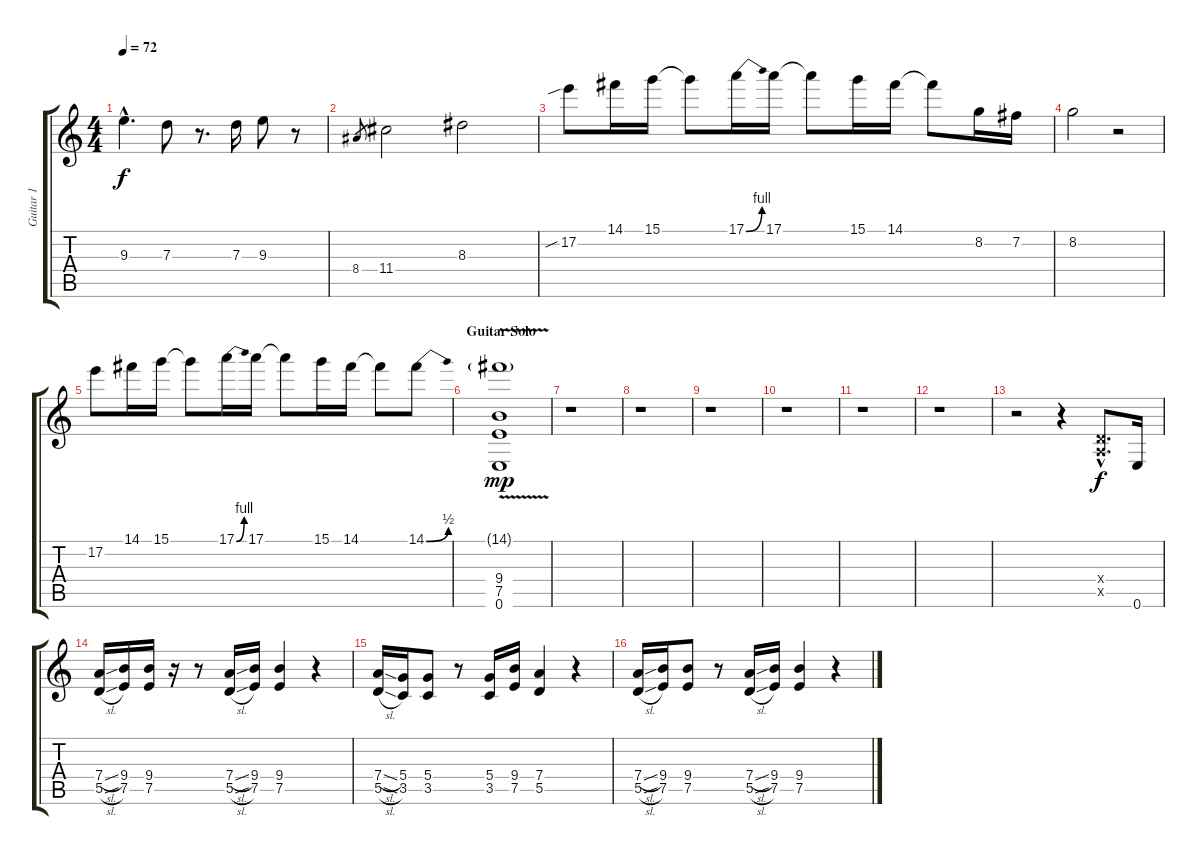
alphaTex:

\track ("Guitar 1" "Guitar 1") {instrument distortionguitar}
\staff {score tabs}
\tuning (E4 B3 G3 D3 A2 E2) {hide}
\ts (4 4)
\tempo 72
\clef g2
\ks c
9.3{hac}.4{d dy f} 7.3.8 r.8{d} 7.3.16 9.3.8 r.8 |
8.4.8{gr} 11.4.2 8.3.2 |
17.2{sib}.8 14.1.16 15.1.16 15.1{t}.8 17.1{be (bend 0 0 60 4)}.16 17.1.16 17.1{t}.8 15.1.16 14.1.16 14.1{t}.8 8.2.16 7.2.16 |
8.2.2 r.2 |
17.2.8 14.1.16 15.1.16 15.1{t}.8 17.1{be (bend 0 0 60 4)}.16 17.1.16 17.1{t}.8 15.1.16 14.1.16 14.1{t}.8 14.1{be (bend 0 0 60 2)}.8 |
\section ("" "Guitar Solo")
(14.1{v g} 9.4 7.5 0.6).1{dy mp} |
r.1 |
r.1 |
r.1 |
r.1 |
r.1 |
r.1 |
r.2 r.4 (0.4{hac x} 0.5{hac x}).8{d dy f} 0.6.16 |
(7.4{sl} 5.5{sl}).16 (9.4 7.5).16 (9.4 7.5).16 r.16 r.8 (7.4{sl} 5.5{sl}).16 (9.4 7.5).16 (9.4 7.5).4 r.4 |
(7.4{sl} 5.5{sl}).16 (5.4 3.5).16 (5.4 3.5).8 r.8 (5.4 3.5).16 (9.4 7.5).16 (7.4 5.5).4 r.4 |
(7.4{sl} 5.5{sl}).16 (9.4 7.5).16 (9.4 7.5).8 r.8 (7.4{sl} 5.5{sl}).16 (9.4 7.5).16 (9.4 7.5).4 r.4
